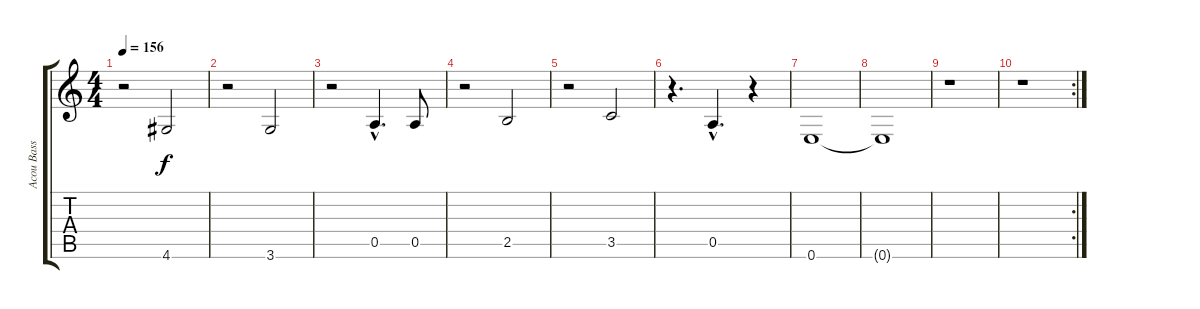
\track ("Acou Bass" "Acou Bass") {instrument acousticbass}
\staff {score tabs}
\tuning (E4 B3 G3 D3 A2 E2) {hide}
\ts (4 4)
\tempo 156
\clef g2
\ks c
r.2{dy f} 4.6.2 |
r.2 3.6.2 |
r.2 0.5{hac}.4{d} 0.5.8 |
r.2 2.5.2 |
r.2 3.5.2 |
r.4{d} 0.5{hac}.4{d} r.4 |
0.6.1 |
0.6{t}.1 |
r.1 |
\rc 2
r.1
